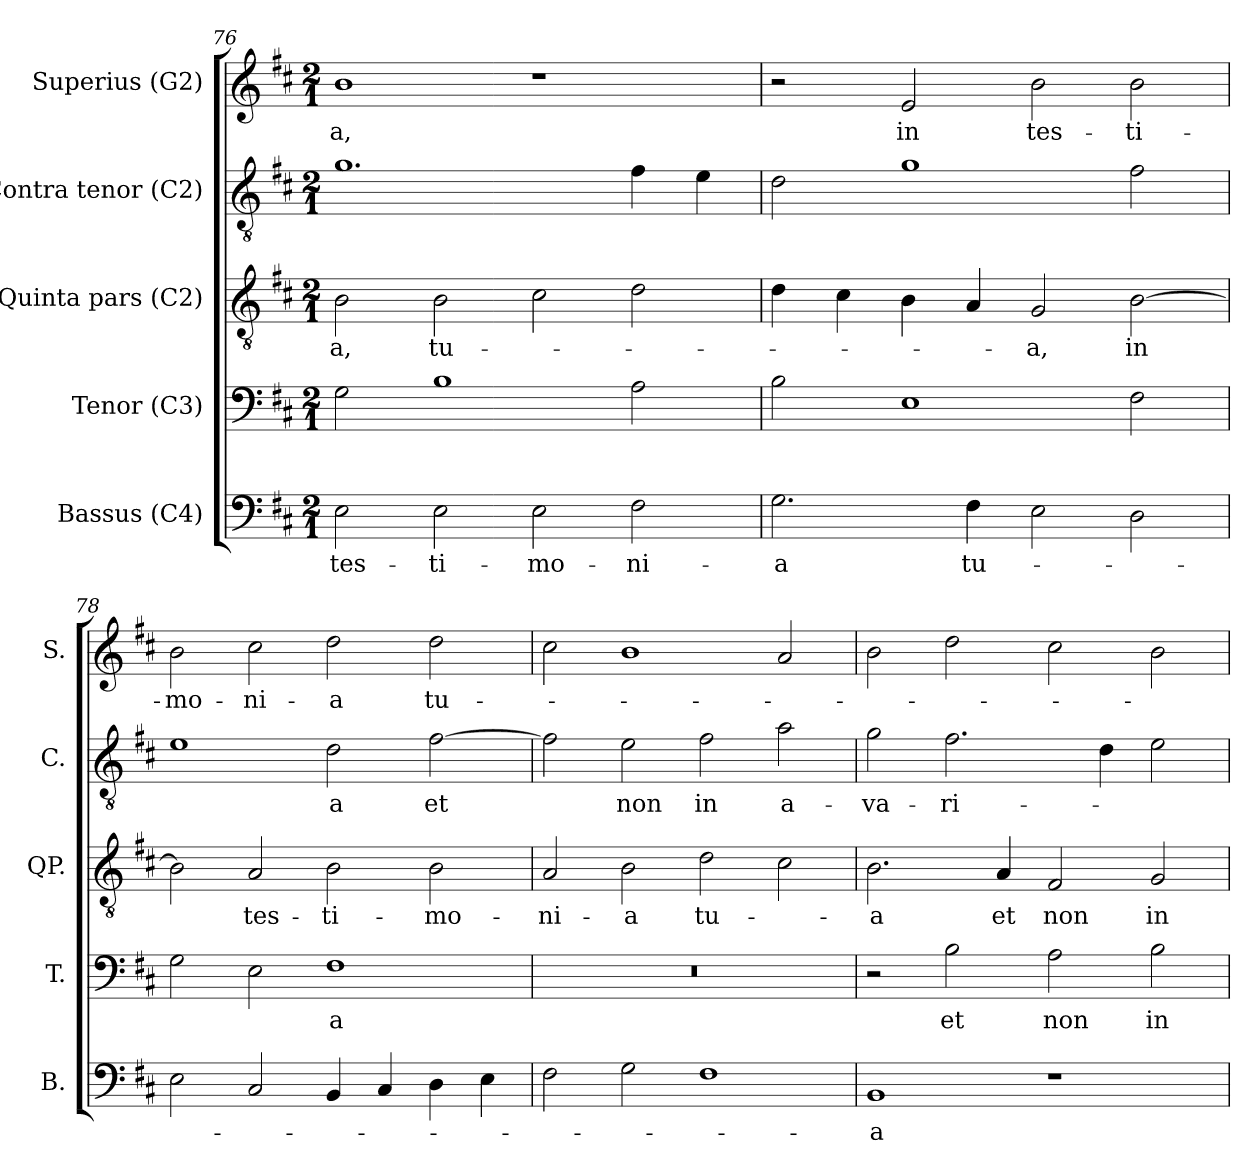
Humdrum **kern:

**kern	**text	**kern	**text	**kern	**text	**kern	**text	**kern	**text
*part5	*part5	*part4	*part4	*part3	*part3	*part2	*part2	*part1	*part1
*staff5	*staff5	*staff4	*staff4	*staff3	*staff3	*staff2	*staff2	*staff1	*staff1
*I"Bassus (C4)	*	*I"Tenor (C3)	*	*I"Quinta pars (C2)	*	*I"Contra tenor (C2)	*	*I"Superius (G2)	*
*I'B.	*	*I'T.	*	*I'QP.	*	*I'C.	*	*I'S.	*
*clefF4	*	*clefF4	*	*clefGv2	*	*clefGv2	*	*clefG2	*
*	*	*ITrd7c12	*	*ITrd7c12	*	*ITrd7c12	*	*	*
*k[f#c#]	*	*k[f#c#]	*	*k[f#c#]	*	*k[f#c#]	*	*k[f#c#]	*
*D:	*	*D:	*	*D:	*	*D:	*	*D:	*
*M2/1	*	*M2/1	*	*M2/1	*	*M2/1	*	*M2/1	*
=76	=76	=76	=76	=76	=76	=76	=76	=76	=76
!	!LO:LY:b:color=#000000	!	!	!	!	!	!	!	!
!	!	!	!	!	!LO:LY:b:color=#000000	!	!	!	!
!	!	!	!	!	!	!	!	!	!LO:LY:b:color=#000000
2Ei\	tes-	2GGi\	.	2BBi\	-a,	1.Gi	.	1bi	-a,
!	!LO:LY:b:color=#000000	!	!	!	!	!	!	!	!
!	!	!	!	!	!LO:LY:b:color=#000000	!	!	!	!
2Ei\	-ti-	1BBi	.	2BBi\	tu-	.	.	.	.
!	!LO:LY:b:color=#000000	!	!	!	!	!	!	!	!
2Ei\	-mo-	.	.	2C#i\	.	.	.	1r	.
!	!LO:LY:b:color=#000000	!	!	!	!	!	!	!	!
2F#i\	-ni-	2AAi\	.	2Di\	.	4F#i\	.	.	.
.	.	.	.	.	.	4Ei\	.	.	.
!!LO:LB:g=z
=77	=77	=77	=77	=77	=77	=77	=77	=77	=77
!	!LO:LY:b:color=#000000	!	!	!	!	!	!	!	!
2.Gi\	-a	2BBi\	.	4Di\	.	2Di\	.	2r	.
.	.	.	.	4C#i\	.	.	.	.	.
!	!	!	!	!	!	!	!	!	!LO:LY:b:color=#000000
.	.	1EEi	.	4BBi\	.	1Gi	.	2ei/	in
!	!LO:LY:b:color=#000000	!	!	!	!	!	!	!	!
4F#i\	tu-	.	.	4AAi/	.	.	.	.	.
!	!	!	!	!	!LO:LY:b:color=#000000	!	!	!	!
!	!	!	!	!	!	!	!	!	!LO:LY:b:color=#000000
2Ei\	.	.	.	2GGi/	-a,	.	.	2bi\	tes-
!	!	!	!	!	!LO:LY:b:color=#000000	!	!	!	!
!	!	!	!	!	!	!	!	!	!LO:LY:b:color=#000000
2Di\	.	2FF#i\	.	[2BBi\	in	2F#i\	.	2bi\	-ti-
=78	=78	=78	=78	=78	=78	=78	=78	=78	=78
!	!	!	!	!	!	!	!	!	!LO:LY:b:color=#000000
2Ei\	.	2GGi\	.	2BBi\]	.	1Ei	.	2bi\	-mo-
!	!	!	!	!	!LO:LY:b:color=#000000	!	!	!	!
!	!	!	!	!	!	!	!	!	!LO:LY:b:color=#000000
2C#i/	.	2EEi\	.	2AAi/	tes-	.	.	2cc#i\	-ni-
!	!	!	!LO:LY:b:color=#000000	!	!	!	!	!	!
!	!	!	!	!	!LO:LY:b:color=#000000	!	!	!	!
!	!	!	!	!	!	!	!LO:LY:b:color=#000000	!	!
!	!	!	!	!	!	!	!	!	!LO:LY:b:color=#000000
4BBi/	.	1FF#i	-a	2BBi\	-ti-	2Di\	-a	2ddi\	-a
4C#i/	.	.	.	.	.	.	.	.	.
!	!	!	!	!	!LO:LY:b:color=#000000	!	!	!	!
!	!	!	!	!	!	!	!LO:LY:b:color=#000000	!	!
!	!	!	!	!	!	!	!	!	!LO:LY:b:color=#000000
4Di\	.	.	.	2BBi\	-mo-	[2F#i\	et	2ddi\	tu-
4Ei\	.	.	.	.	.	.	.	.	.
=79	=79	=79	=79	=79	=79	=79	=79	=79	=79
!	!	!LO:N:vis=1	!	!	!	!	!	!	!
!	!	!	!	!	!LO:LY:b:color=#000000	!	!	!	!
2F#i\	.	0r	.	2AAi/	-ni-	2F#i\]	.	2cc#i\	.
!	!	!	!	!	!LO:LY:b:color=#000000	!	!	!	!
!	!	!	!	!	!	!	!LO:LY:b:color=#000000	!	!
2Gi\	.	.	.	2BBi\	-a	2Ei\	non	1bi	.
!	!	!	!	!	!LO:LY:b:color=#000000	!	!	!	!
!	!	!	!	!	!	!	!LO:LY:b:color=#000000	!	!
1F#i	.	.	.	2Di\	tu-	2F#i\	in	.	.
!	!	!	!	!	!	!	!LO:LY:b:color=#000000	!	!
.	.	.	.	2C#i\	.	2Ai\	a-	2ai/	.
=80	=80	=80	=80	=80	=80	=80	=80	=80	=80
!	!LO:LY:b:color=#000000	!	!	!	!	!	!	!	!
!	!	!	!	!	!LO:LY:b:color=#000000	!	!	!	!
!	!	!	!	!	!	!	!LO:LY:b:color=#000000	!	!
1BBi	-a	2r	.	2.BBi\	-a	2Gi\	-va-	2bi\	.
!	!	!	!LO:LY:b:color=#000000	!	!	!	!	!	!
!	!	!	!	!	!	!	!LO:LY:b:color=#000000	!	!
.	.	2BBi\	et	.	.	2.F#i\	-ri-	2ddi\	.
!	!	!	!	!	!LO:LY:b:color=#000000	!	!	!	!
.	.	.	.	4AAi/	et	.	.	.	.
!	!	!	!LO:LY:b:color=#000000	!	!	!	!	!	!
!	!	!	!	!	!LO:LY:b:color=#000000	!	!	!	!
1r	.	2AAi\	non	2FF#i/	non	.	.	2cc#i\	.
.	.	.	.	.	.	4Di\	.	.	.
!	!	!	!LO:LY:b:color=#000000	!	!	!	!	!	!
!	!	!	!	!	!LO:LY:b:color=#000000	!	!	!	!
.	.	2BBi\	in	2GGi/	in	2Ei\	.	2bi\	.
=	=	=	=	=	=	=	=	=	=
*-	*-	*-	*-	*-	*-	*-	*-	*-	*-
